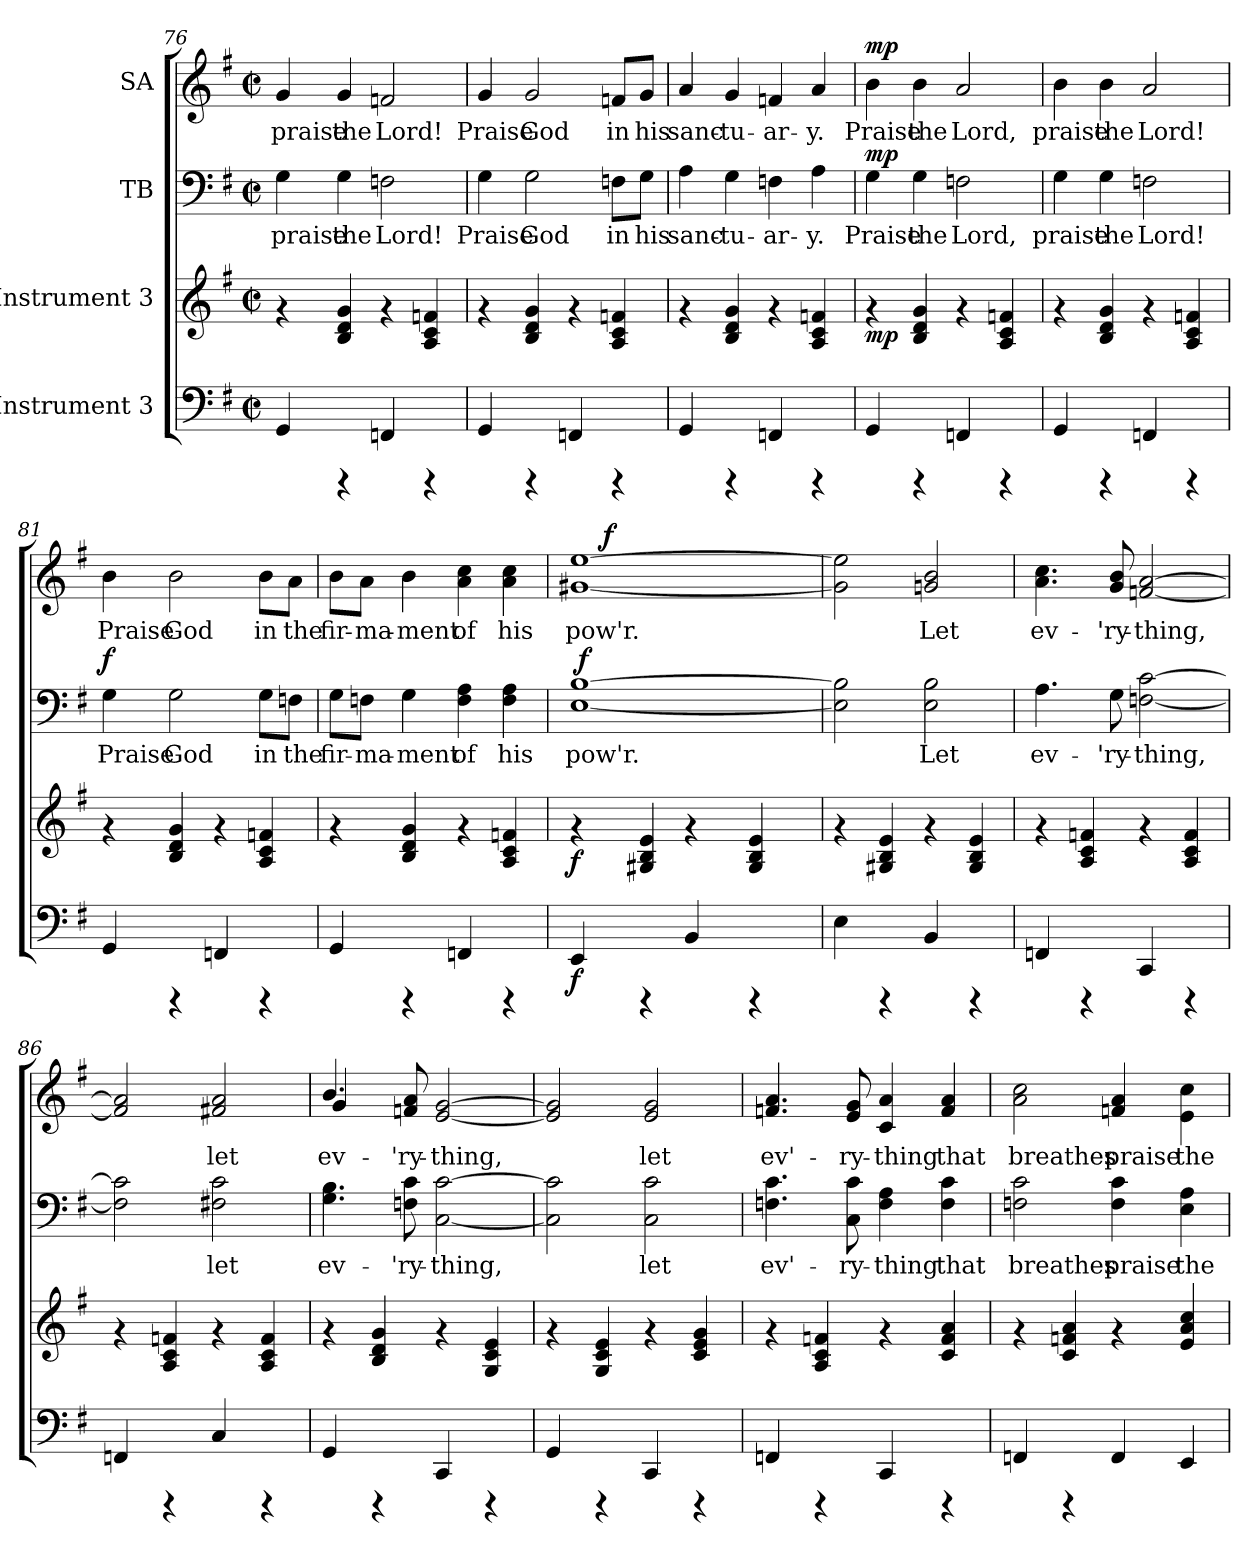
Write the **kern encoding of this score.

**kern	**dynam	**kern	**dynam	**kern	**text	**dynam	**kern	**text	**dynam
*part4	*part4	*part3	*part3	*part2	*part2	*part2	*part1	*part1	*part1
*staff4	*staff4	*staff3	*staff3	*staff2	*staff2	*staff2	*staff1	*staff1	*staff1
*I"Instrument 3	*	*I"Instrument 3	*	*I"TB	*	*	*I"SA	*	*
*clefF4	*	*clefG2	*	*clefF4	*	*	*clefG2	*	*
*k[f#]	*	*k[f#]	*	*k[f#]	*	*	*k[f#]	*	*
*G:	*	*G:	*	*G:	*	*	*G:	*	*
*M2/2	*	*M2/2	*	*M2/2	*	*	*M2/2	*	*
*met(c|)	*	*met(c|)	*	*met(c|)	*	*	*met(c|)	*	*
=76	=76	=76	=76	=76	=76	=76	=76	=76	=76
!	!	!	!	!	!LO:LY:a:cj	!	!	!LO:LY:b:cj	!
4GG/	.	4rf	.	4G\	praise	.	4g/	praise	.
!	!	!	!	!	!LO:LY:a:cj	!	!	!LO:LY:b:cj	!
4rCCC	.	4d/ 4B/ 4g/	.	4G\	the	.	4g/	the	.
!	!	!	!	!	!LO:LY:a:cj	!	!	!LO:LY:b:cj	!
4FFn/	.	4rf	.	2Fn\	Lord!	.	2fn/	Lord!	.
4rCCC	.	4fn/ 4A/ 4c/	.	.	.	.	.	.	.
!!LO:PB:g=z
=77	=77	=77	=77	=77	=77	=77	=77	=77	=77
!	!	!	!	!	!LO:LY:a:cj	!	!	!LO:LY:b:cj	!
4GG/	.	4rf	.	4G\	Praise	.	4g/	Praise	.
!	!	!	!	!	!LO:LY:a:cj	!	!	!LO:LY:b:cj	!
4rCCC	.	4g/ 4d/ 4B/	.	2G\	God	.	2g/	God	.
4FFn/	.	4rf	.	.	.	.	.	.	.
!	!	!	!	!	!LO:LY:a:cj	!	!	!LO:LY:b:cj	!
4rCCC	.	4fn/ 4c/ 4A/	.	8Fn\L	in	.	8fn/L	in	.
!	!	!	!	!	!LO:LY:a:cj	!	!	!LO:LY:b:cj	!
.	.	.	.	8G\J	his	.	8g/J	his	.
=78	=78	=78	=78	=78	=78	=78	=78	=78	=78
!	!	!	!	!	!LO:LY:a:cj	!	!	!LO:LY:b:cj	!
4GG/	.	4rf	.	4A\	sanc-	.	4a/	sanc-	.
!	!	!	!	!	!LO:LY:a:cj	!	!	!LO:LY:b:cj	!
4rCCC	.	4g/ 4d/ 4B/	.	4G\	-tu-	.	4g/	-tu-	.
!	!	!	!	!	!LO:LY:a:cj	!	!	!LO:LY:b:cj	!
4FFn/	.	4rf	.	4Fn\	-ar-	.	4fn/	-ar-	.
!	!	!	!	!	!LO:LY:a:cj	!	!	!LO:LY:b:cj	!
4rCCC	.	4fn/ 4c/ 4A/	.	4A\	-y.	.	4a/	-y.	.
=79	=79	=79	=79	=79	=79	=79	=79	=79	=79
!	!	!	!LO:DY:b	!	!LO:LY:a:cj	!LO:DY:a	!	!LO:LY:b:cj	!LO:DY:a
4GG/	.	4rf	mp	4G\	Praise	mp	4b\	Praise	mp
!	!	!	!	!	!LO:LY:a:cj	!	!	!LO:LY:b:cj	!
4rCCC	.	4g/ 4B/ 4d/	.	4G\	the	.	4b\	the	.
!	!	!	!	!	!LO:LY:a:cj	!	!	!LO:LY:b:cj	!
4FFn/	.	4rf	.	2Fn\	Lord,	.	2a/	Lord,	.
4rCCC	.	4fn/ 4c/ 4A/	.	.	.	.	.	.	.
=80	=80	=80	=80	=80	=80	=80	=80	=80	=80
!	!	!	!	!	!LO:LY:a:cj	!	!	!LO:LY:b:cj	!
4GG/	.	4rf	.	4G\	praise	.	4b\	praise	.
!	!	!	!	!	!LO:LY:a:cj	!	!	!LO:LY:b:cj	!
4rCCC	.	4d/ 4B/ 4g/	.	4G\	the	.	4b\	the	.
!	!	!	!	!	!LO:LY:a:cj	!	!	!LO:LY:b:cj	!
4FFn/	.	4rf	.	2Fn\	Lord!	.	2a/	Lord!	.
4rCCC	.	4fn/ 4c/ 4A/	.	.	.	.	.	.	.
!!LO:LB:g=z
=81	=81	=81	=81	=81	=81	=81	=81	=81	=81
!	!	!	!	!	!LO:LY:a:cj	!LO:DY:b	!	!LO:LY:b:cj	!
4GG/	.	4rf	.	4G\	Praise	f	4b\	Praise	.
!	!	!	!	!	!LO:LY:a:cj	!	!	!LO:LY:b:cj	!
4rCCC	.	4g/ 4d/ 4B/	.	2G\	God	.	2b\	God	.
4FFn/	.	4rf	.	.	.	.	.	.	.
!	!	!	!	!	!LO:LY:a:cj	!	!	!LO:LY:b:cj	!
4rCCC	.	4fn/ 4c/ 4A/	.	8G\L	in	.	8b\L	in	.
!	!	!	!	!	!LO:LY:a:cj	!	!	!LO:LY:b:cj	!
.	.	.	.	8Fn\J	the	.	8a\J	the	.
=82	=82	=82	=82	=82	=82	=82	=82	=82	=82
!	!	!	!	!	!LO:LY:a:cj	!	!	!LO:LY:b:cj	!
4GG/	.	4rf	.	8G\L	fir-	.	8b\L	fir-	.
!	!	!	!	!	!LO:LY:a:cj	!	!	!LO:LY:b:cj	!
.	.	.	.	8Fn\J	-ma-	.	8a\J	-ma-	.
!	!	!	!	!	!LO:LY:a:cj	!	!	!LO:LY:b:cj	!
4rCCC	.	4g/ 4d/ 4B/	.	4G\	-ment	.	4b\	-ment	.
!	!	!	!	!	!LO:LY:a:cj	!	!	!LO:LY:b:cj	!
4FFn/	.	4rf	.	4A\ 4F\	of	.	4cc\ 4a\	of	.
!	!	!	!	!	!LO:LY:a:cj	!	!	!LO:LY:b:cj	!
4rCCC	.	4fn/ 4c/ 4A/	.	4F\ 4A\	his	.	4a\ 4cc\	his	.
=83	=83	=83	=83	=83	=83	=83	=83	=83	=83
!	!LO:DY:b	!	!LO:DY:b	!	!LO:LY:a:cj	!	!	!LO:LY:b:cj	!
*	*	*	*	*^	*	*	*^	*	*
4EE/	f	4rf	f	[>1B [<1E	64ryy	pow'r.	.	[>1ee [<1g#X	16ryy	pow'r.	.
!	!	!	!	!	!	!	!LO:DY:a	!	!	!	!
.	.	.	.	.	2ryy	.	f	.	.	.	.
.	.	.	.	.	.	.	.	.	64ryy	.	.
!	!	!	!	!	!	!	!	!	!	!	!LO:DY:a
.	.	.	.	.	.	.	.	.	2ryy	.	f
4rCCC	.	4B/ 4G#X/ 4e/	.	.	.	.	.	.	.	.	.
4BB/	.	4rf	.	.	.	.	.	.	.	.	.
.	.	.	.	.	4ryy	.	.	.	.	.	.
.	.	.	.	.	.	.	.	.	4ryy	.	.
4rCCC	.	4e/ 4G#/ 4B/	.	.	.	.	.	.	.	.	.
.	.	.	.	.	8...ryy	.	.	.	.	.	.
.	.	.	.	.	.	.	.	.	8ryy	.	.
.	.	.	.	.	.	.	.	.	32.ryy	.	.
=84	=84	=84	=84	=84	=84	=84	=84	=84	=84	=84	=84
!	!	!	!	!	!	!LO:LY:a:cj	!	!	!	!LO:LY:b:cj	!
*	*	*	*	*v	*v	*	*	*	*	*	*
*	*	*	*	*	*	*	*v	*v	*	*
4E\	.	4rf	.	2E\] 2B\]	.	.	2ee\] 2g#\]	.	.
4rCCC	.	4e/ 4G#X/ 4B/	.	.	.	.	.	.	.
!	!	!	!	!	!LO:LY:a:cj	!	!	!LO:LY:b:cj	!
4BB/	.	4rf	.	2B\ 2E\	Let	.	2g/ 2b/	Let	.
4rCCC	.	4e/ 4B/ 4G#/	.	.	.	.	.	.	.
!!LO:PB:g=z
=85	=85	=85	=85	=85	=85	=85	=85	=85	=85
!	!	!	!	!	!LO:LY:a:cj	!	!	!LO:LY:b:cj	!
4FFn/	.	4rf	.	4.A\	ev-	.	4.a\ 4.cc\	ev-	.
4rCCC	.	4fn/ 4A/ 4c/	.	.	.	.	.	.	.
!	!	!	!	!	!LO:LY:a:cj	!	!	!LO:LY:b:cj	!
.	.	.	.	8G\	-'ry-	.	8b/ 8g/	-'ry-	.
!	!	!	!	!	!LO:LY:a:cj	!	!	!LO:LY:b:cj	!
4CC/	.	4rf	.	[>2c\ [<2Fn\	-thing,	.	[>2a/ [<2fn/	-thing,	.
4rCCC	.	4f/ 4A/ 4c/	.	.	.	.	.	.	.
=86	=86	=86	=86	=86	=86	=86	=86	=86	=86
!	!	!	!	!	!LO:LY:a:cj	!	!	!LO:LY:b:cj	!
4FFn/	.	4rf	.	2c\] 2F\]	.	.	2a/] 2f/]	.	.
4rCCC	.	4fn/ 4A/ 4c/	.	.	.	.	.	.	.
!	!	!	!	!	!LO:LY:a:cj	!	!	!LO:LY:b:cj	!
4C/	.	4rf	.	2F#\ 2c\	let	.	2a/ 2f#/	let	.
4rCCC	.	4f/ 4c/ 4A/	.	.	.	.	.	.	.
=87	=87	=87	=87	=87	=87	=87	=87	=87	=87
!	!	!	!	!	!LO:LY:a:cj	!	!	!LO:LY:b:cj	!
*	*	*	*	*	*	*	*^	*	*
4GG/	.	4rf	.	4.G\ 4.B\	ev-	.	4.b/	4g/	ev-	.
4rCCC	.	4d/ 4B/ 4g/	.	.	.	.	.	2.ryy	.	.
!	!	!	!	!	!LO:LY:a:cj	!	!	!	!LO:LY:b:cj	!
.	.	.	.	8Fn\ 8c\	-'ry-	.	8a/ 8fn/	.	-'ry-	.
!	!	!	!	!	!LO:LY:a:cj	!	!	!	!LO:LY:b:cj	!
4CC/	.	4rf	.	[>2c\ [<2C\	-thing,	.	[>2g/ [<2e/	.	-thing,	.
4rCCC	.	4e/ 4G/ 4c/	.	.	.	.	.	.	.	.
*	*	*	*	*	*	*	*v	*v	*	*
=88	=88	=88	=88	=88	=88	=88	=88	=88	=88
!	!	!	!	!	!LO:LY:a:cj	!	!	!LO:LY:b:cj	!
4GG/	.	4rf	.	2c\] 2C\]	.	.	2g/] 2e/]	.	.
4rCCC	.	4e/ 4G/ 4c/	.	.	.	.	.	.	.
!	!	!	!	!	!LO:LY:a:cj	!	!	!LO:LY:b:cj	!
4CC/	.	4rf	.	2c\ 2C\	let	.	2e/ 2g/	let	.
4rCCC	.	4g/ 4c/ 4e/	.	.	.	.	.	.	.
!!LO:LB:g=z
=89	=89	=89	=89	=89	=89	=89	=89	=89	=89
!	!	!	!	!	!LO:LY:a:cj	!	!	!LO:LY:b:cj	!
4FFn/	.	4rf	.	4.Fn\ 4.c\	ev'-	.	4.a/ 4.fn/	ev'-	.
4rCCC	.	4fn/ 4c/ 4A/	.	.	.	.	.	.	.
!	!	!	!	!	!LO:LY:a:cj	!	!	!LO:LY:b:cj	!
.	.	.	.	8C\ 8c\	-ry-	.	8g/ 8e/	-ry-	.
!	!	!	!	!	!LO:LY:a:cj	!	!	!LO:LY:b:cj	!
4CC/	.	4rf	.	4F\ 4A\	-thing	.	4c/ 4a/	-thing	.
!	!	!	!	!	!LO:LY:a:cj	!	!	!LO:LY:b:cj	!
4rCCC	.	4a/ 4c/ 4f/	.	4c\ 4F\	that	.	4f/ 4a/	that	.
=90	=90	=90	=90	=90	=90	=90	=90	=90	=90
!	!	!	!	!	!LO:LY:a:cj	!	!	!LO:LY:b:cj	!
4FFn/	.	4rf	.	2c\ 2Fn\	breathes	.	2cc\ 2a\	breathes	.
4rCCC	.	4a/ 4c/ 4fn/	.	.	.	.	.	.	.
!	!	!	!	!	!LO:LY:a:cj	!	!	!LO:LY:b:cj	!
4FF/	.	4rf	.	4c\ 4F\	praise	.	4a/ 4fn/	praise	.
!	!	!	!	!	!LO:LY:a:cj	!	!	!LO:LY:b:cj	!
4EE/	.	4cc/ 4a/ 4e/	.	4E\ 4A\	the	.	4cc\ 4e\	the	.
=	=	=	=	=	=	=	=	=	=
*-	*-	*-	*-	*-	*-	*-	*-	*-	*-
